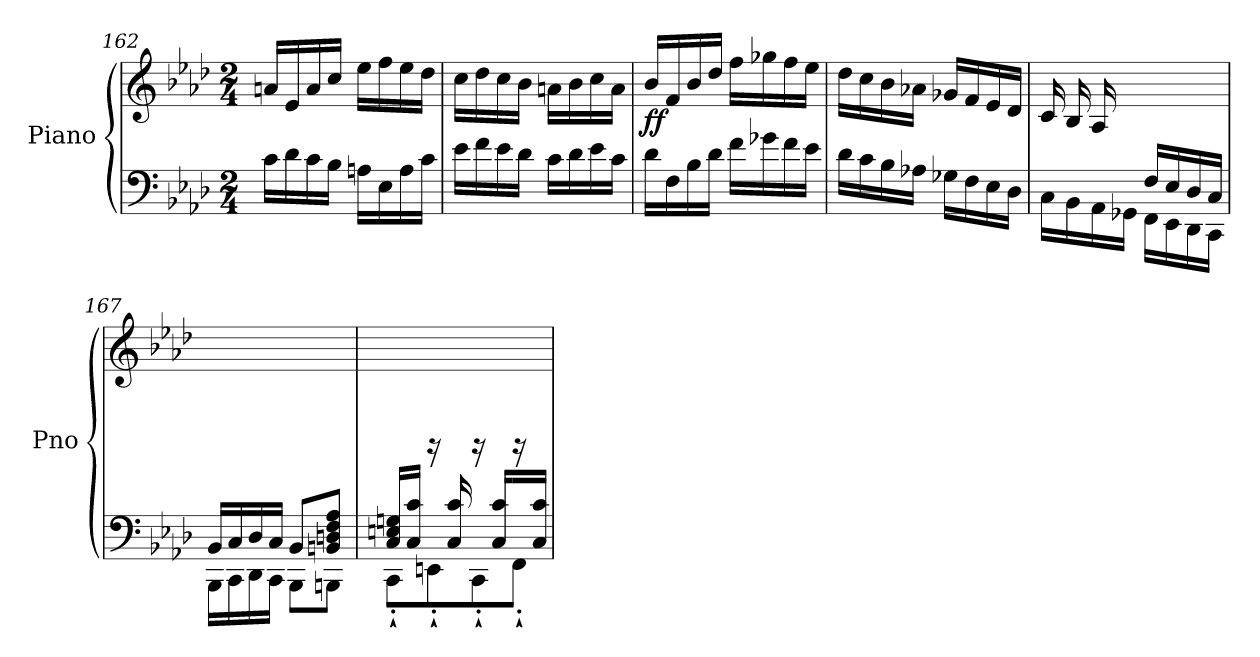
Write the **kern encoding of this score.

**kern	**kern	**dynam
*part1	*part1	*part1
*staff2	*staff1	*staff1/2
*I"Piano	*	*
*I'Pno	*	*
*clefF4	*clefG2	*
*k[b-e-a-d-]	*k[b-e-a-d-]	*
*A-:	*A-:	*
*M2/4	*M2/4	*
=162	=162	=162
16c\LL	16an/LL	.
16d-\	16e-/	.
16c\	16a/	.
16B-\JJ	16cc/JJ	.
16An\LL	16ee-\LL	.
16E-\	16ff\	.
16A\	16ee-\	.
16c\JJ	16dd-\JJ	.
=163	=163	=163
16e-\LL	16cc\LL	.
16f\	16dd-\	.
16e-\	16cc\	.
16d-\JJ	16b-\JJ	.
16c\LL	16an\LL	.
16d-\	16b-\	.
16e-\	16cc\	.
16c\JJ	16a\JJ	.
!!LO:LB:g=z
=164	=164	=164
!	!	!LO:DY:b
16d-\LL	16b-/LL	ff
16F\	16f/	.
16B-\	16b-/	.
16d-\JJ	16dd-/JJ	.
16f\LL	16ff\LL	.
16g-X\	16gg-X\	.
16f\	16ff\	.
16e-\JJ	16ee-\JJ	.
=165	=165	=165
16d-\LL	16dd-\LL	.
16c\	16cc\	.
16B-\	16b-\	.
16A-X\JJ	16a-X\JJ	.
16G-X\LL	16g-X/LL	.
16F\	16f/	.
16E-\	16e-/	.
16D-\JJ	16d-/JJ	.
=166	=166	=166
*^	*	*
8.ryy	16C\LL	16c/LL	.
.	16BB-\	16B-/	.
.	16AA-\	16A-/	.
16G-X/JJ	16GG-X\JJ	4ryy	.
16F/LL	16FF\LL	.	.
16E-/	16EE-\	.	.
16D-/	16DD-\	.	.
16C/JJ	16CC\JJ	16ryy	.
=167	=167	=167	=167
16BB-/LL	16BBB-\LL	2ryy	.
16C/	16CC\	.	.
16D-/	16DD-\	.	.
16C/JJ	16CC\JJ	.	.
8BB-/L	8BBB-\L	.	.
8BBn/ 8Dn/ 8F/ 8A-/J	8BBBn\J	.	.
=168	=168	=168	=168
16C/ 16En/ 16Gn/LL	8CC`'\L	16ryy	.
16C/ 16c/JJ	.	16ryy	.
16ryy	8EEn`'\	16rEE	.
16C/ 16c/	.	16ryy	.
16ryy	8CC`'\	16rEE	.
16C/ 16c/LL	.	16ryy	.
16ryy	8FF`'\J	16rEE	.
16C/ 16c/JJ	.	16ryy	.
*v	*v	*	*
=	=	=
*-	*-	*-
